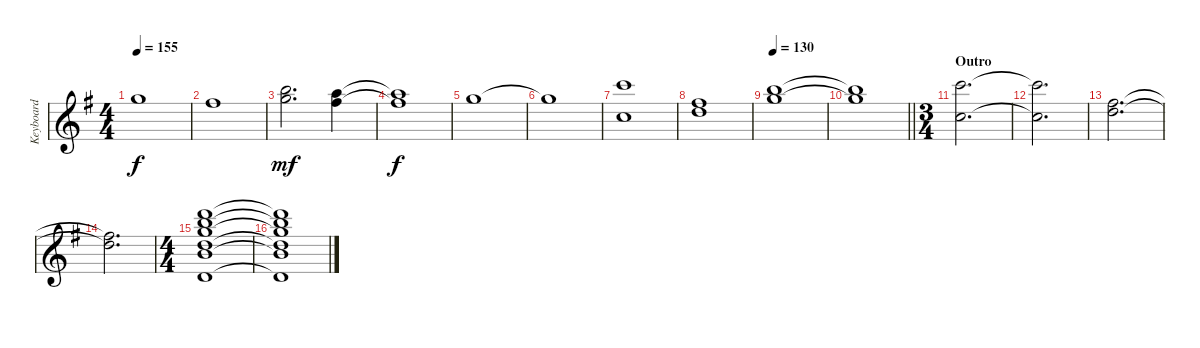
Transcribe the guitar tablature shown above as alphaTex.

\track ("Keyboard" "Keyboard") {instrument stringensemble1}
\staff {score}
\tuning (E4 B3 G3 D3 A2 E2) {hide}
\ts (4 4)
\tempo 155
\clef g2
\ks g
20.2{t}.1{dy f} |
19.2.1 |
(19.1 20.2).2{d dy mf} (17.1 19.2).4 |
(17.1{t} 19.2{t}).1{dy f} |
20.2.1 |
20.2{t}.1 |
(20.1 13.2).1 |
(14.1 15.2).1 |
\tempo 130
(19.1 20.2).1 |
\barLineRight lightlight
(19.1{t} 20.2{t}).1 |
\ts (3 4)
\section ("" "Outro")
(20.1 13.2).2{d} |
(20.1{t} 13.2{t}).2{d} |
(14.1 15.2).2{d} |
(14.1{t} 15.2{t}).2{d} |
\ts (4 4)
(22.1 24.2 24.3 24.4 26.5 22.6).1 |
(22.1{t} 24.2{t} 24.3{t} 24.4{t} 26.5{t} 22.6{t}).1
